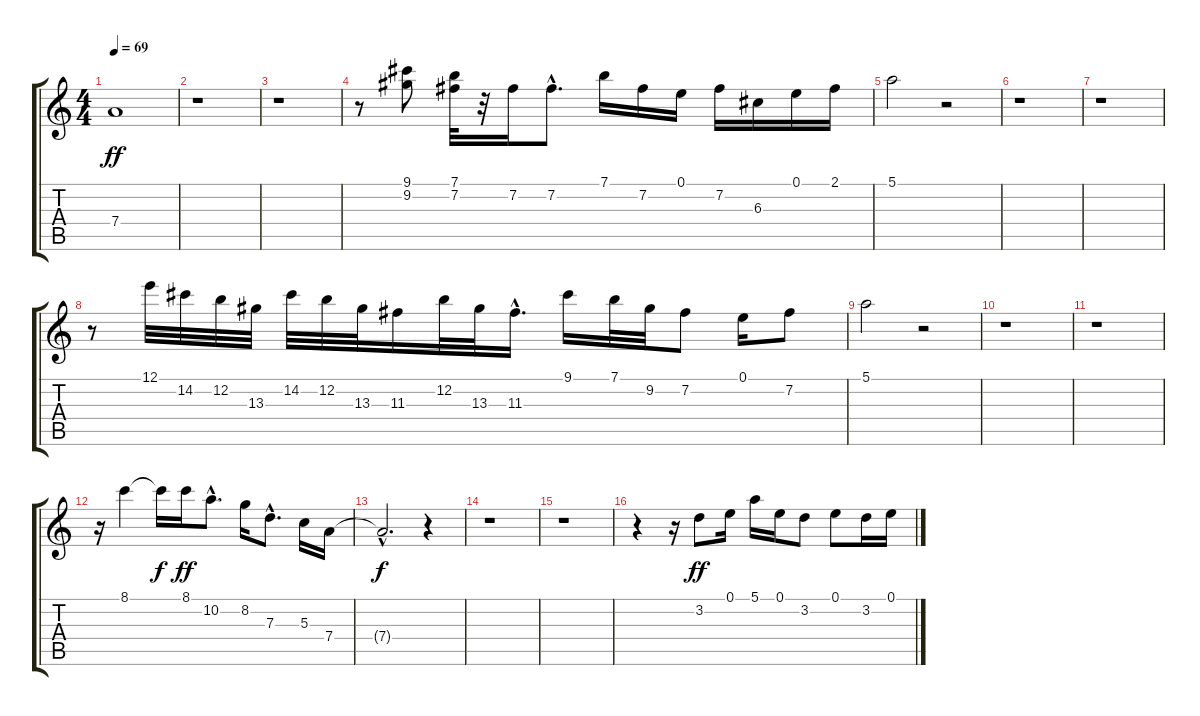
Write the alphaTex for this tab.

\track "" {instrument distortionguitar}
\staff {score tabs}
\tuning (E4 B3 G3 D3 A2 E2) {hide}
\ts (4 4)
\tempo 69
\clef g2
\ks c
7.4.1{dy ff} |
r.1 |
r.1 |
r.8 (9.1 9.2).8 (7.1 7.2).32 r.32 7.2.16 7.2{hac}.8{d} 7.1.16 7.2.16 0.1.16 7.2.16 6.3.16 0.1.16 2.1.16 |
5.1.2 r.2 |
r.1 |
r.1 |
r.8 12.1.32 14.2.32 12.2.32 13.3.32 14.2.32 12.2.32 13.3.32 11.3.16 12.2.32 13.3.32 11.3{hac}.16{d} 9.1.16 7.1.32 9.2.32 7.2.8 0.1.16 7.2.8 |
5.1.2 r.2 |
r.1 |
r.1 |
r.16 8.1.4 8.1{t}.16{dy f} 8.1.16{dy ff} 10.2{hac}.8{d} 8.2.16 7.3{hac}.8{d} 5.3.16 7.4.16 |
7.4{hac t}.2{d dy f} r.4 |
r.1 |
r.1 |
r.4 r.16 3.2.8{dy ff} 0.1.16 5.1.16 0.1.16 3.2.8 0.1.8 3.2.16 0.1.16
